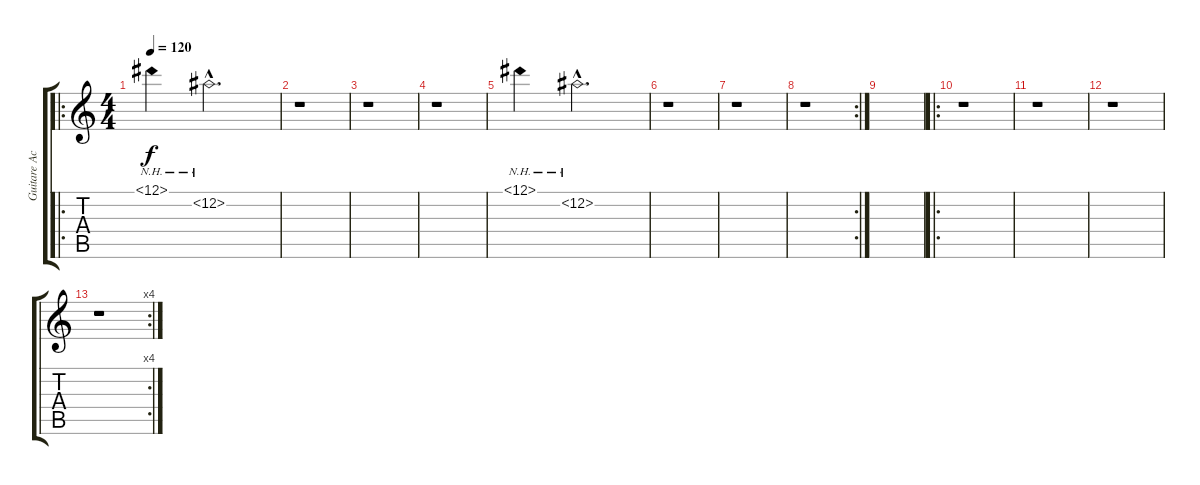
\track ("Guitare Acoustique 2" "Guitare Ac") {instrument acousticguitarsteel}
\staff {score tabs}
\tuning (Eb4 Bb3 Gb3 Db3 Ab2 Eb2) {hide}
\ro
\ts (4 4)
\tempo 120
\clef g2
\ks c
12.1{nh}.4{dy f instrument acousticguitarsteel} 12.2{nh hac}.2{d} |
r.1 |
r.1 |
r.1 |
12.1{nh}.4 12.2{nh hac}.2{d} |
r.1 |
r.1 |
\rc 2
r.1 |
|
\ro
r.1 |
r.1 |
r.1 |
\rc 4
r.1
